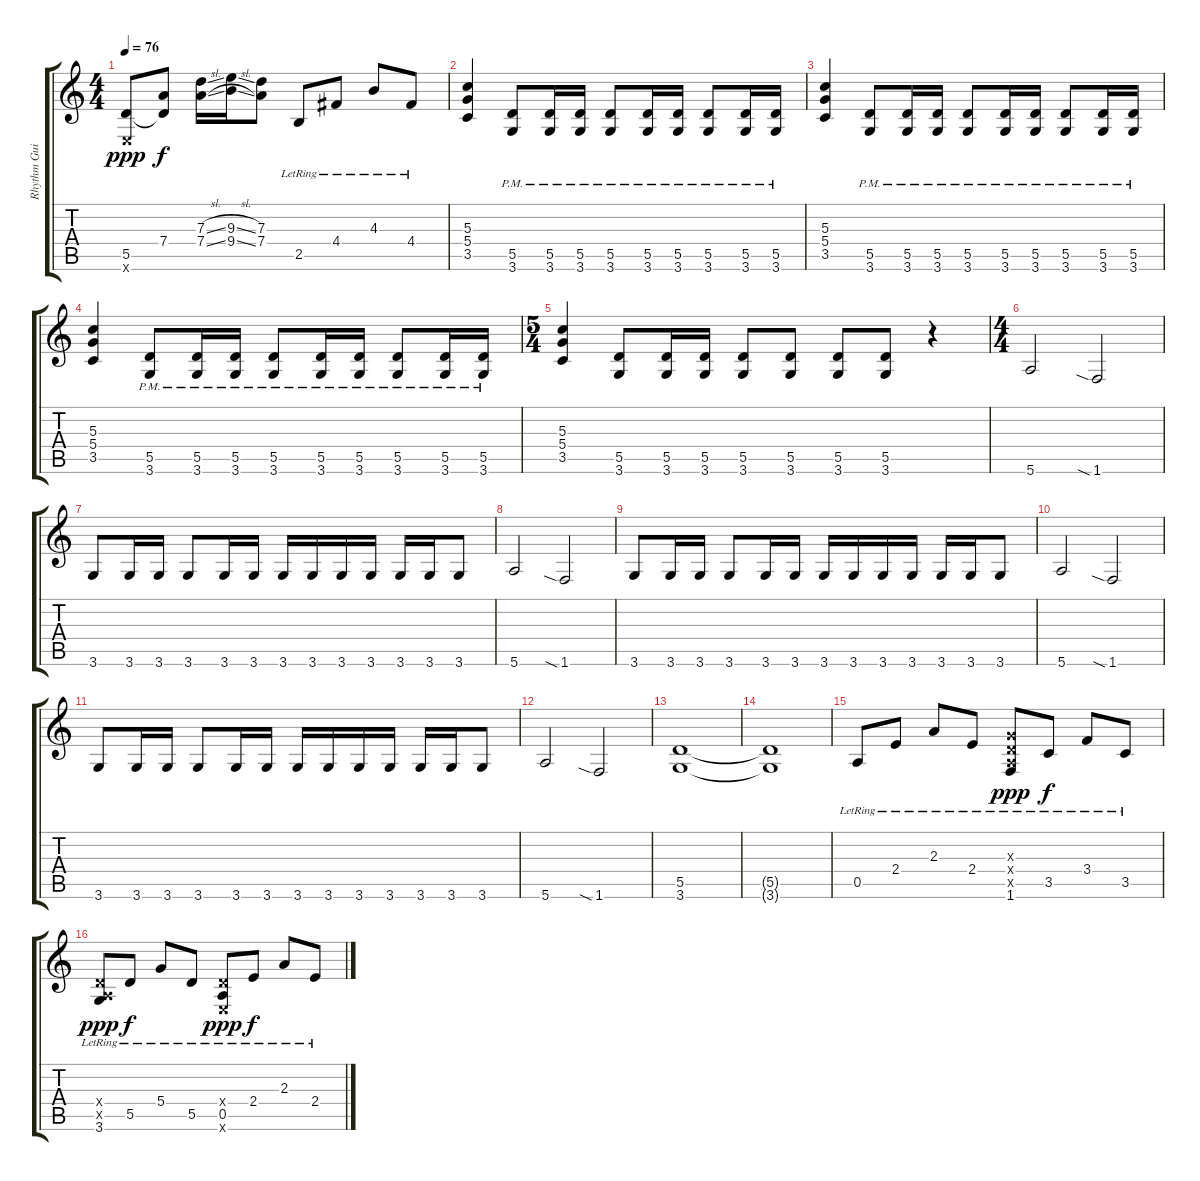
\track ("Rhythm Guitar" "Rhythm Gui") {instrument distortionguitar}
\staff {score tabs}
\tuning (E4 B3 G3 D3 A2 E2) {hide}
\ts (4 4)
\tempo 76
\clef g2
\ks c
(5.5 0.6{x}).8{dy ppp} (7.4 5.5{t}).8{dy f} (7.3{sl} 7.4{sl}).16 (9.3{sl} 9.4{sl}).16 (7.3 7.4).8 2.5{lr}.8 4.4{lr}.8 4.3{lr}.8 4.4{lr}.8 |
(5.3 5.4 3.5).4 (5.5{pm} 3.6{pm}).8 (5.5{pm} 3.6{pm}).16 (5.5{pm} 3.6{pm}).16 (5.5{pm} 3.6{pm}).8 (5.5{pm} 3.6{pm}).16 (5.5{pm} 3.6{pm}).16 (5.5{pm} 3.6{pm}).8 (5.5{pm} 3.6{pm}).16 (5.5{pm} 3.6{pm}).16 |
(5.3 5.4 3.5).4 (5.5{pm} 3.6{pm}).8 (5.5{pm} 3.6{pm}).16 (5.5{pm} 3.6{pm}).16 (5.5{pm} 3.6{pm}).8 (5.5{pm} 3.6{pm}).16 (5.5{pm} 3.6{pm}).16 (5.5{pm} 3.6{pm}).8 (5.5{pm} 3.6{pm}).16 (5.5{pm} 3.6{pm}).16 |
(5.3 5.4 3.5).4 (5.5{pm} 3.6{pm}).8 (5.5{pm} 3.6{pm}).16 (5.5{pm} 3.6{pm}).16 (5.5{pm} 3.6{pm}).8 (5.5{pm} 3.6{pm}).16 (5.5{pm} 3.6{pm}).16 (5.5{pm} 3.6{pm}).8 (5.5{pm} 3.6{pm}).16 (5.5{pm} 3.6{pm}).16 |
\ts (5 4)
(5.3 5.4 3.5).4 (5.5 3.6).8 (5.5 3.6).16 (5.5 3.6).16 (5.5 3.6).8 (5.5 3.6).8 (5.5 3.6).8 (5.5 3.6).8 r.4 |
\ts (4 4)
5.6.2 1.6{sia}.2 |
3.6.8 3.6.16 3.6.16 3.6.8 3.6.16 3.6.16 3.6.16 3.6.16 3.6.16 3.6.16 3.6.16 3.6.16 3.6.8 |
5.6.2 1.6{sia}.2 |
3.6.8 3.6.16 3.6.16 3.6.8 3.6.16 3.6.16 3.6.16 3.6.16 3.6.16 3.6.16 3.6.16 3.6.16 3.6.8 |
5.6.2 1.6{sia}.2 |
3.6.8 3.6.16 3.6.16 3.6.8 3.6.16 3.6.16 3.6.16 3.6.16 3.6.16 3.6.16 3.6.16 3.6.16 3.6.8 |
5.6.2 1.6{sia}.2 |
(5.5 3.6).1{volume 0} |
(5.5{t} 3.6{t}).1 |
0.5{lr}.8{volume 13} 2.4{lr}.8 2.3{lr}.8 2.4{lr}.8 (0.3{x} 0.4{x} 0.5{x} 1.6{lr}).8{dy ppp} 3.5{lr}.8{dy f} 3.4{lr}.8 3.5{lr}.8 |
(0.4{x} 0.5{x} 3.6{lr}).8{dy ppp} 5.5{lr}.8{dy f} 5.4{lr}.8 5.5{lr}.8 (0.4{x} 0.5{lr} 0.6{x}).8{dy ppp} 2.4{lr}.8{dy f} 2.3{lr}.8 2.4{lr}.8
